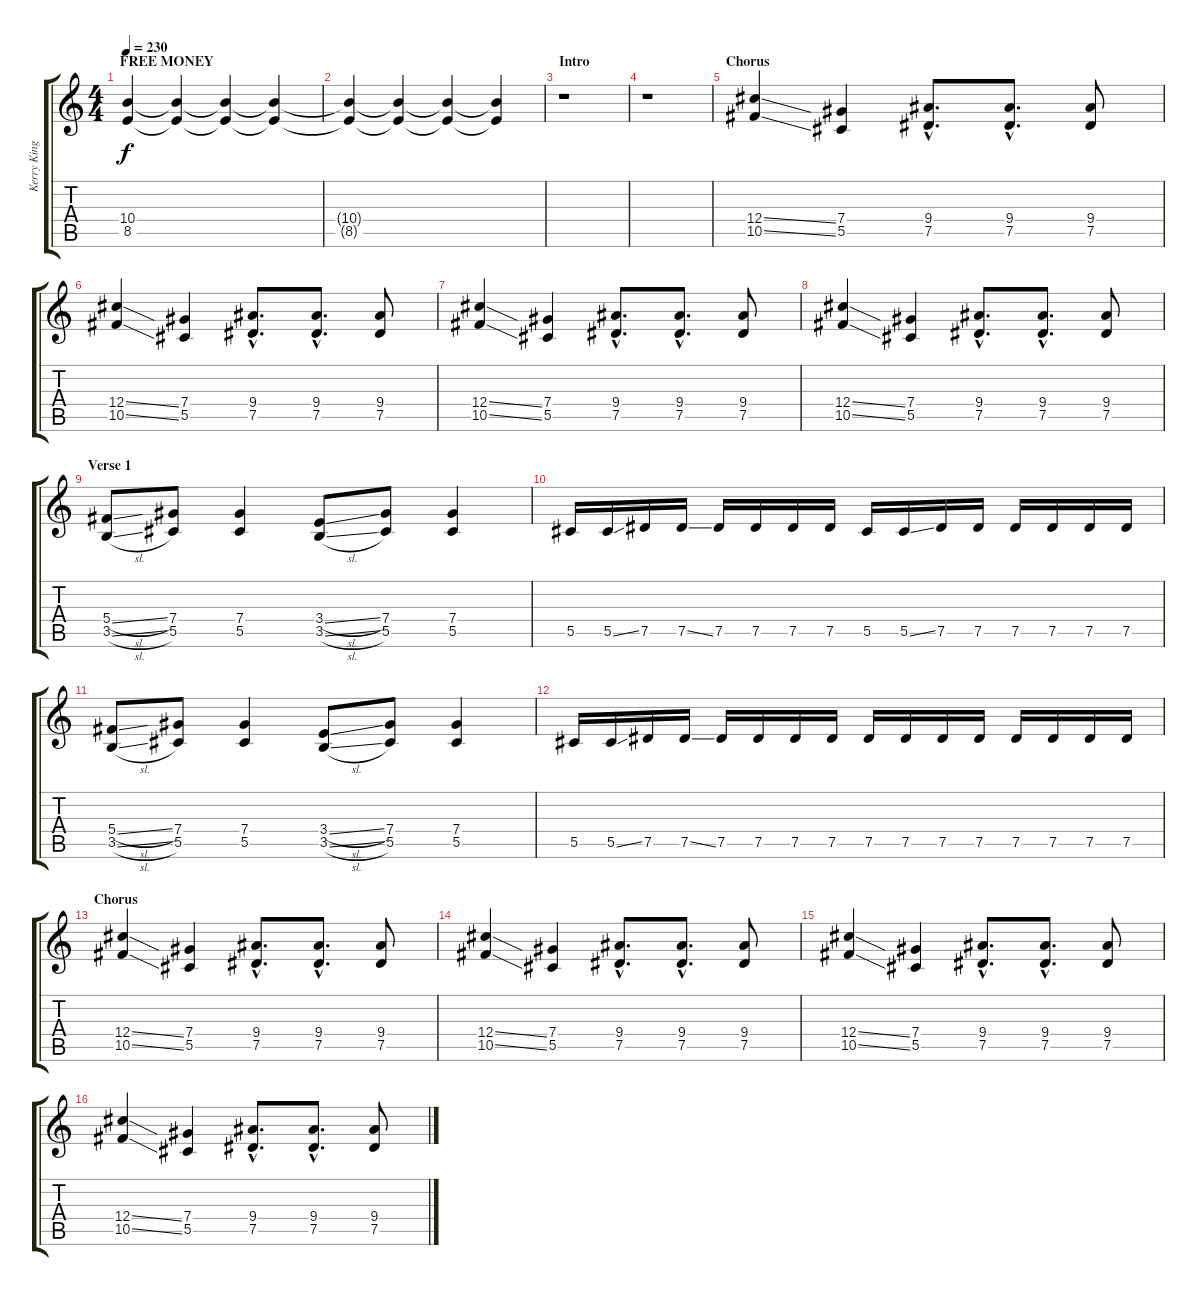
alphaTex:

\track ("Kerry King" "Kerry King") {instrument distortionguitar}
\staff {score tabs}
\tuning (Eb4 Bb3 Gb3 Db3 Ab2 Eb2) {hide}
\ts (4 4)
\section ("" "FREE MONEY")
\tempo 230
\clef g2
\ks c
(10.4{t} 8.5{t}).4{dy f} (10.4{t} 8.5{t}).4 (10.4{t} 8.5{t}).4 (10.4{t} 8.5{t}).4 |
(10.4{t} 8.5{t}).4 (10.4{t} 8.5{t}).4 (10.4{t} 8.5{t}).4 (10.4{t} 8.5{t}).4 |
\section ("" "Intro")
r.1 |
r.1{volume 16} |
\section ("" "Chorus")
(12.4{ss} 10.5{ss}).4 (7.4 5.5).4 (9.4{hac} 7.5{hac}).8{d} (9.4{hac} 7.5{hac}).8{d} (9.4 7.5).8 |
(12.4{ss} 10.5{ss}).4 (7.4 5.5).4 (9.4{hac} 7.5{hac}).8{d} (9.4{hac} 7.5{hac}).8{d} (9.4 7.5).8 |
(12.4{ss} 10.5{ss}).4 (7.4 5.5).4 (9.4{hac} 7.5{hac}).8{d} (9.4{hac} 7.5{hac}).8{d} (9.4 7.5).8 |
(12.4{ss} 10.5{ss}).4 (7.4 5.5).4 (9.4{hac} 7.5{hac}).8{d} (9.4{hac} 7.5{hac}).8{d} (9.4 7.5).8 |
\section ("" "Verse 1")
(5.4{sl} 3.5{sl}).8 (7.4 5.5).8 (7.4 5.5).4 (3.4{sl} 3.5{sl}).8 (7.4 5.5).8 (7.4 5.5).4 |
5.5.16 5.5{ss}.16 7.5.16 7.5{ss}.16 7.5.16 7.5.16 7.5.16 7.5.16 5.5.16 5.5{ss}.16 7.5.16 7.5.16 7.5.16 7.5.16 7.5.16 7.5.16 |
(5.4{sl} 3.5{sl}).8 (7.4 5.5).8 (7.4 5.5).4 (3.4{sl} 3.5{sl}).8 (7.4 5.5).8 (7.4 5.5).4 |
5.5.16 5.5{ss}.16 7.5.16 7.5{ss}.16 7.5.16 7.5.16 7.5.16 7.5.16 7.5.16 7.5.16 7.5.16 7.5.16 7.5.16 7.5.16 7.5.16 7.5.16 |
\section ("" "Chorus")
(12.4{ss} 10.5{ss}).4 (7.4 5.5).4 (9.4{hac} 7.5{hac}).8{d} (9.4{hac} 7.5{hac}).8{d} (9.4 7.5).8 |
(12.4{ss} 10.5{ss}).4 (7.4 5.5).4 (9.4{hac} 7.5{hac}).8{d} (9.4{hac} 7.5{hac}).8{d} (9.4 7.5).8 |
(12.4{ss} 10.5{ss}).4 (7.4 5.5).4 (9.4{hac} 7.5{hac}).8{d} (9.4{hac} 7.5{hac}).8{d} (9.4 7.5).8 |
(12.4{ss} 10.5{ss}).4 (7.4 5.5).4 (9.4{hac} 7.5{hac}).8{d} (9.4{hac} 7.5{hac}).8{d} (9.4 7.5).8
